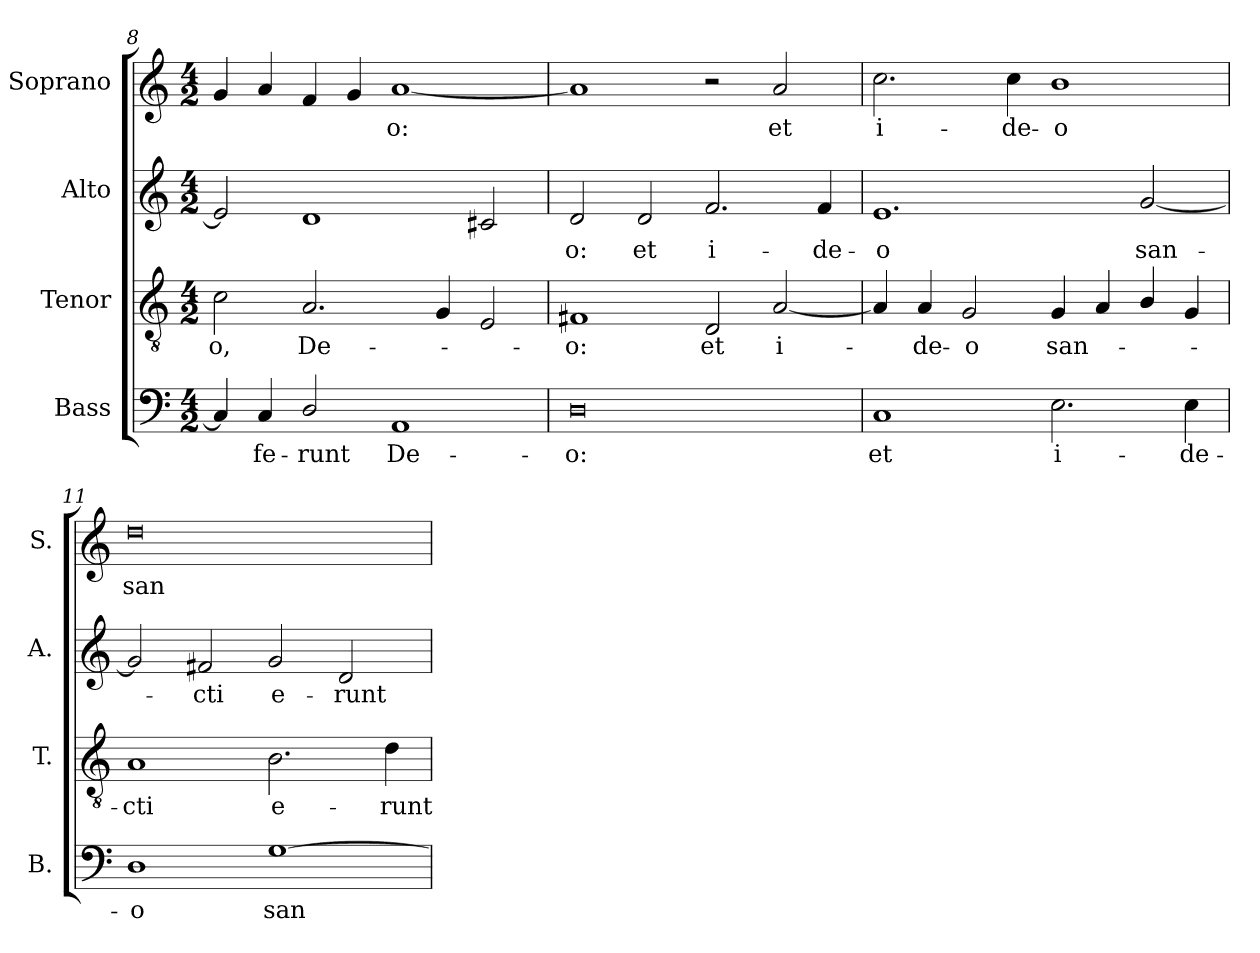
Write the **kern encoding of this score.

**kern	**text	**kern	**text	**kern	**text	**kern	**text
*part4	*part4	*part3	*part3	*part2	*part2	*part1	*part1
*staff4	*staff4	*staff3	*staff3	*staff2	*staff2	*staff1	*staff1
*I"Bass	*	*I"Tenor	*	*I"Alto	*	*I"Soprano	*
*I'B.	*	*I'T.	*	*I'A.	*	*I'S.	*
*clefF4	*	*clefGv2	*	*clefG2	*	*clefG2	*
*	*	*ITrd7c12	*	*	*	*	*
*k[]	*	*k[]	*	*k[]	*	*k[]	*
*C:	*	*C:	*	*C:	*	*C:	*
*M4/2	*	*M4/2	*	*M4/2	*	*M4/2	*
=8	=8	=8	=8	=8	=8	=8	=8
!	!	!	!LO:LY:b:color=#000000	!	!	!	!
4Ci/]	.	2Ci\	-o,	2ei/]	.	4gi/	.
!	!LO:LY:b:color=#000000	!	!	!	!	!	!
4Ci/	-fe-	.	.	.	.	4ai/	.
!	!LO:LY:b:color=#000000	!	!	!	!	!	!
!	!	!	!LO:LY:b:color=#000000	!	!	!	!
2Di/	-runt	2.AAi/	De-	1di	.	4fi/	.
.	.	.	.	.	.	4gi/	.
!	!LO:LY:b:color=#000000	!	!	!	!	!	!
!	!	!	!	!	!	!	!LO:LY:b:color=#000000
1AAi	De-	.	.	.	.	[1ai	-o:
.	.	4GGi/	.	.	.	.	.
.	.	2EEi/	.	2c#Xi/	.	.	.
=9	=9	=9	=9	=9	=9	=9	=9
!	!LO:LY:b:color=#000000	!	!	!	!	!	!
!	!	!	!LO:LY:b:color=#000000	!	!	!	!
!	!	!	!	!	!LO:LY:b:color=#000000	!	!
0Di	-o:	1FF#Xi	-o:	2di/	-o:	1ai]	.
!	!	!	!	!	!LO:LY:b:color=#000000	!	!
.	.	.	.	2di/	et	.	.
!	!	!	!LO:LY:b:color=#000000	!	!	!	!
!	!	!	!	!	!LO:LY:b:color=#000000	!	!
.	.	2DDi/	et	2.fi/	i-	2r	.
!	!	!	!LO:LY:b:color=#000000	!	!	!	!
!	!	!	!	!	!	!	!LO:LY:b:color=#000000
.	.	[2AAi/	i-	.	.	2ai/	et
!	!	!	!	!	!LO:LY:b:color=#000000	!	!
.	.	.	.	4fi/	-de-	.	.
!!LO:LB:g=z
=10	=10	=10	=10	=10	=10	=10	=10
!	!LO:LY:b:color=#000000	!	!	!	!	!	!
!	!	!	!	!	!LO:LY:b:color=#000000	!	!
!	!	!	!	!	!	!	!LO:LY:b:color=#000000
1Ci	et	4AAi/]	.	1.ei	-o	2.cci\	i-
!	!	!	!LO:LY:b:color=#000000	!	!	!	!
.	.	4AAi/	-de-	.	.	.	.
!	!	!	!LO:LY:b:color=#000000	!	!	!	!
.	.	2GGi/	-o	.	.	.	.
!	!	!	!	!	!	!	!LO:LY:b:color=#000000
.	.	.	.	.	.	4cci\	-de-
!	!LO:LY:b:color=#000000	!	!	!	!	!	!
!	!	!	!LO:LY:b:color=#000000	!	!	!	!
!	!	!	!	!	!	!	!LO:LY:b:color=#000000
2.Ei\	i-	4GGi/	san-	.	.	1bi	-o
.	.	4AAi/	.	.	.	.	.
!	!	!	!	!	!LO:LY:b:color=#000000	!	!
.	.	4BBi/	.	[2gi/	san-	.	.
!	!LO:LY:b:color=#000000	!	!	!	!	!	!
4Ei\	-de-	4GGi/	.	.	.	.	.
=11	=11	=11	=11	=11	=11	=11	=11
!	!LO:LY:b:color=#000000	!	!	!	!	!	!
!	!	!	!LO:LY:b:color=#000000	!	!	!	!
!	!	!	!	!	!	!	!LO:LY:b:color=#000000
1Di	-o	1AAi	-cti	2gi/]	.	0ddi	san-
!	!	!	!	!	!LO:LY:b:color=#000000	!	!
.	.	.	.	2f#Xi/	-cti	.	.
!	!LO:LY:b:color=#000000	!	!	!	!	!	!
!	!	!	!LO:LY:b:color=#000000	!	!	!	!
!	!	!	!	!	!LO:LY:b:color=#000000	!	!
[1Gi	san-	2.BBi\	e-	2gi/	e-	.	.
!	!	!	!	!	!LO:LY:b:color=#000000	!	!
.	.	.	.	2di/	-runt	.	.
!	!	!	!LO:LY:b:color=#000000	!	!	!	!
.	.	4Di\	-runt	.	.	.	.
=	=	=	=	=	=	=	=
*-	*-	*-	*-	*-	*-	*-	*-
